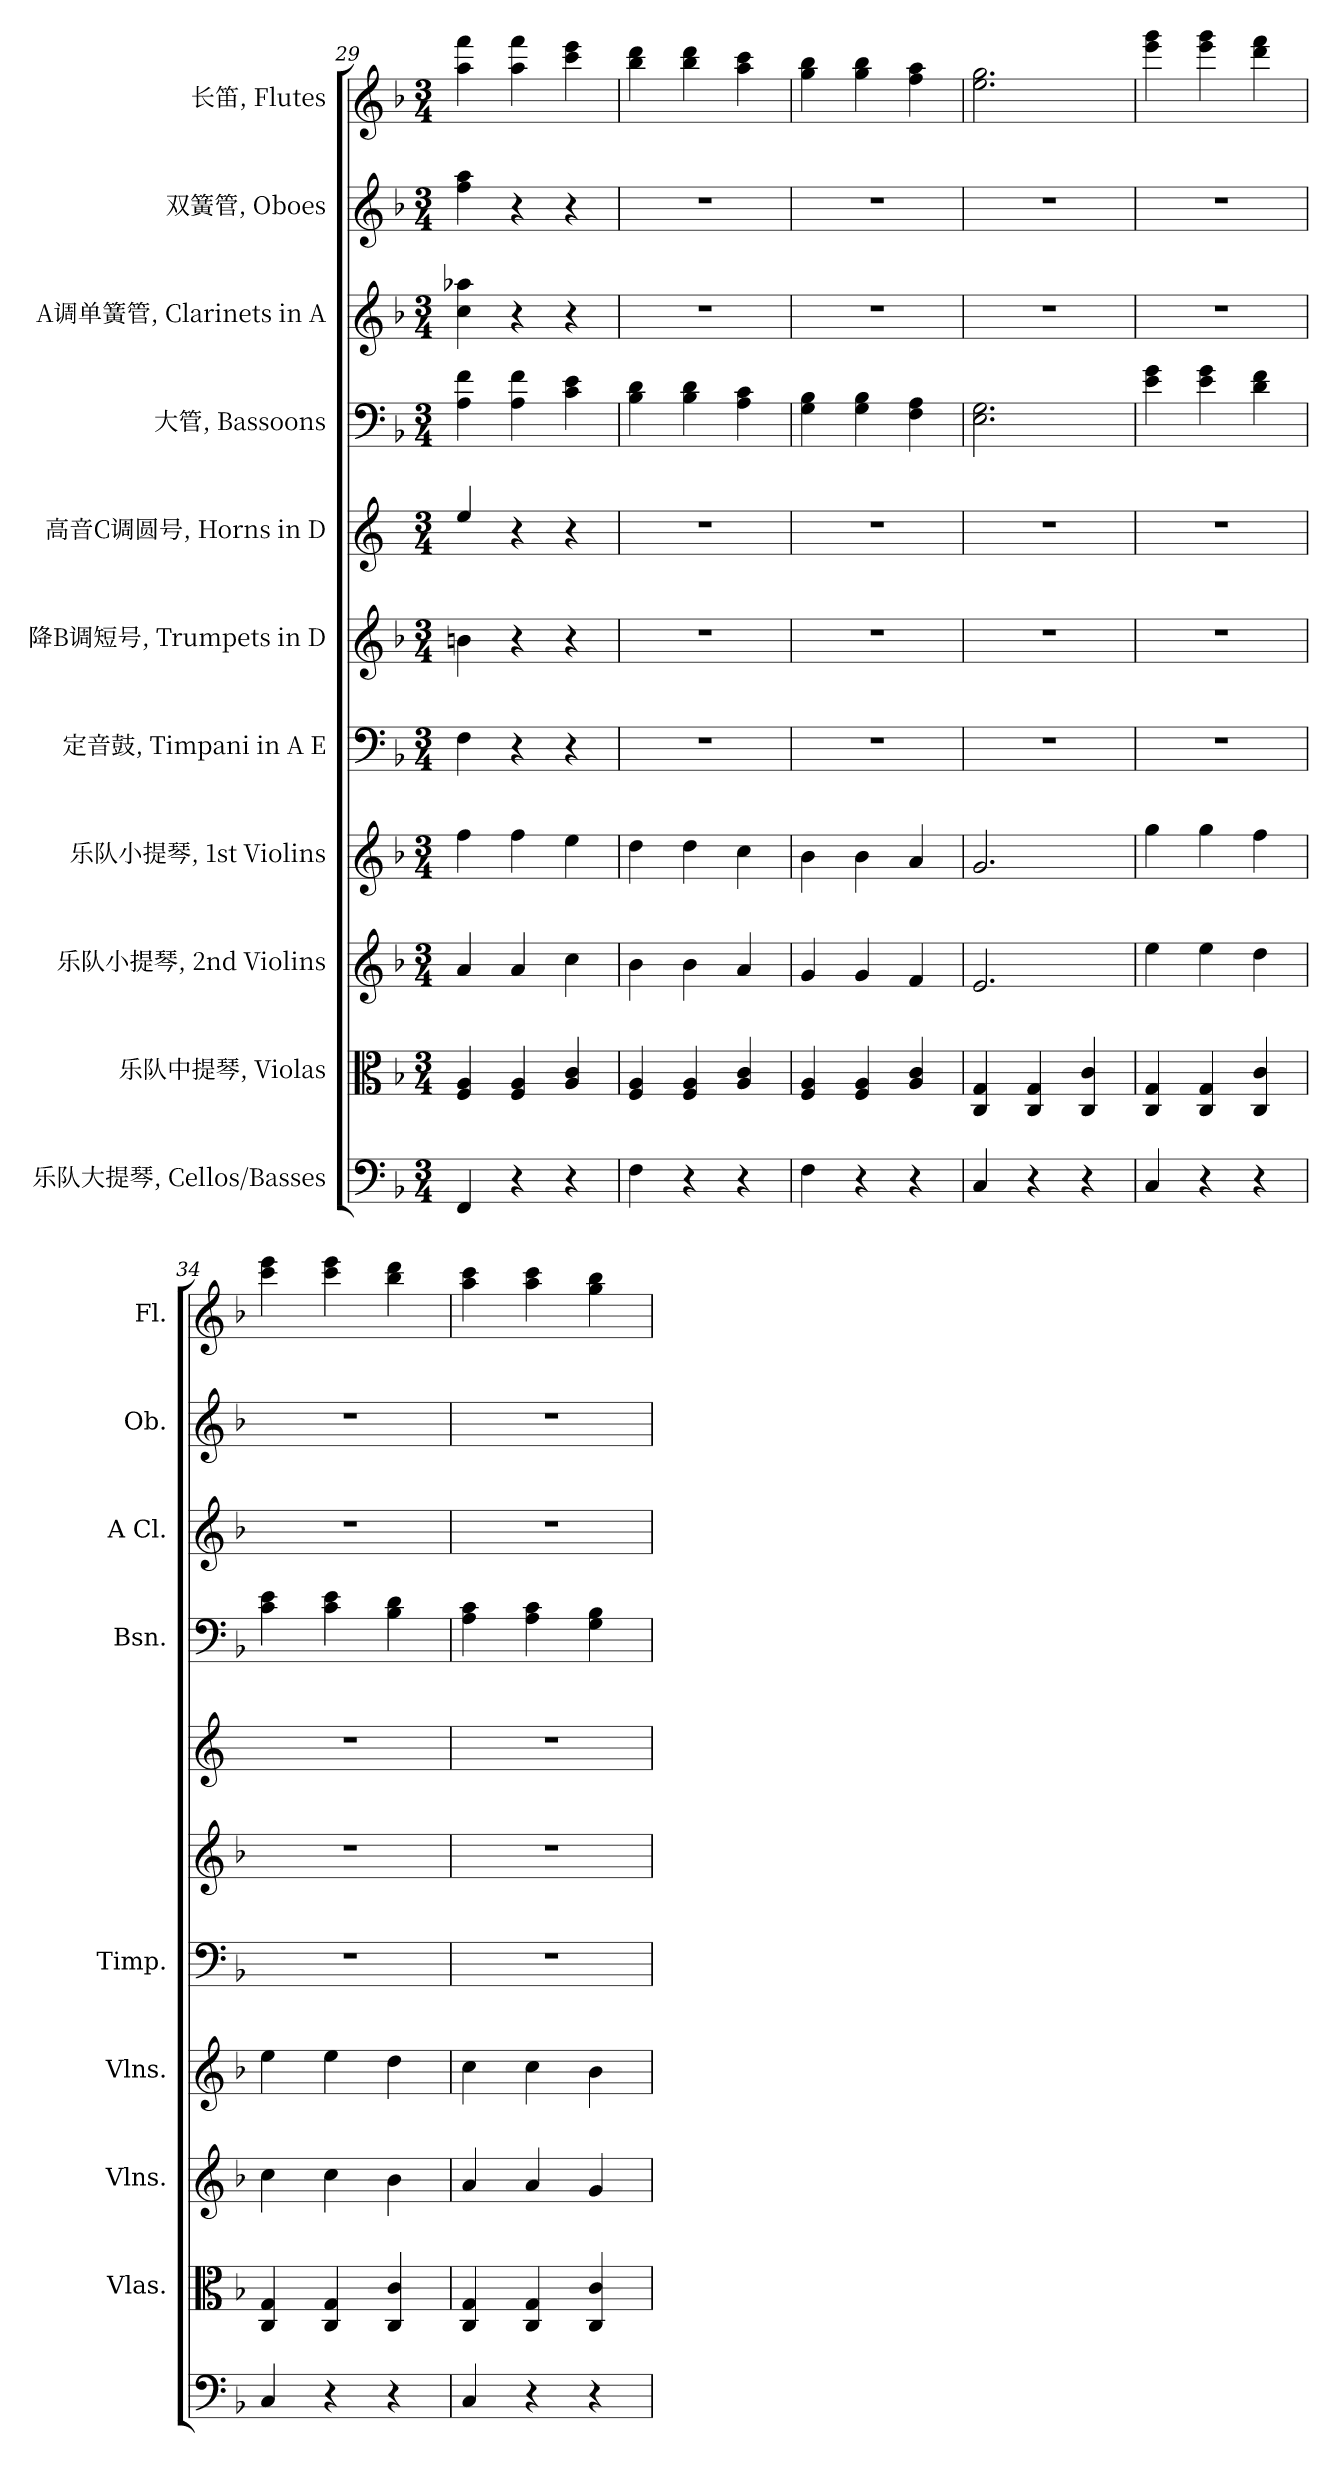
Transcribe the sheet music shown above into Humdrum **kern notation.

**kern	**kern	**kern	**kern	**kern	**kern	**kern	**kern	**kern	**kern	**kern
*part11	*part10	*part9	*part8	*part7	*part6	*part5	*part4	*part3	*part2	*part1
*staff11	*staff10	*staff9	*staff8	*staff7	*staff6	*staff5	*staff4	*staff3	*staff2	*staff1
*I"乐队大提琴, Cellos/Basses	*I"乐队中提琴, Violas	*I"乐队小提琴, 2nd Violins	*I"乐队小提琴, 1st Violins	*I"定音鼓, Timpani in A E	*I"降B调短号, Trumpets in D	*I"高音C调圆号, Horns in D	*I"大管, Bassoons	*I"A调单簧管, Clarinets in A	*I"双簧管, Oboes	*I"长笛, Flutes
*	*I'Vlas.	*I'Vlns.	*I'Vlns.	*I'Timp.	*	*	*I'Bsn.	*I'A Cl.	*I'Ob.	*I'Fl.
*clefF4	*clefC3	*clefG2	*clefG2	*clefF4	*clefG2	*clefG2	*clefF4	*clefG2	*clefG2	*clefG2
*	*	*	*	*	*ITrd1c2	*ITrd4c7	*	*ITrd2c3	*	*
*k[b-]	*k[b-]	*k[b-]	*k[b-]	*k[b-]	*k[b-e-a-]	*k[b-]	*k[b-]	*k[f#c#]	*k[b-]	*k[b-]
*M3/4	*M3/4	*M3/4	*M3/4	*M3/4	*M3/4	*M3/4	*M3/4	*M3/4	*M3/4	*M3/4
=29	=29	=29	=29	=29	=29	=29	=29	=29	=29	=29
4FF/	4F/ 4A/	4a/	4ff\	4F\	4an\	4a/	4A\ 4f\	4a\ 4ffn\	4ff\ 4aa\	4aa\ 4fff\
4r	4F/ 4A/	4a/	4ff\	4r	4r	4r	4A\ 4f\	4r	4r	4aa\ 4fff\
4r	4A/ 4c/	4cc\	4ee\	4r	4r	4r	4c\ 4e\	4r	4r	4ccc\ 4eee\
=30	=30	=30	=30	=30	=30	=30	=30	=30	=30	=30
4F\	4F/ 4A/	4b-\	4dd\	2.r	2.r	2.r	4B-\ 4d\	2.r	2.r	4bb-\ 4ddd\
4r	4F/ 4A/	4b-\	4dd\	.	.	.	4B-\ 4d\	.	.	4bb-\ 4ddd\
4r	4A/ 4c/	4a/	4cc\	.	.	.	4A\ 4c\	.	.	4aa\ 4ccc\
!!LO:PB:g=z
=31	=31	=31	=31	=31	=31	=31	=31	=31	=31	=31
4F\	4F/ 4A/	4g/	4b-\	2.r	2.r	2.r	4G\ 4B-\	2.r	2.r	4gg\ 4bb-\
4r	4F/ 4A/	4g/	4b-\	.	.	.	4G\ 4B-\	.	.	4gg\ 4bb-\
4r	4A/ 4c/	4f/	4a/	.	.	.	4F\ 4A\	.	.	4ff\ 4aa\
=32	=32	=32	=32	=32	=32	=32	=32	=32	=32	=32
4C/	4C/ 4G/	2.e/	2.g/	2.r	2.r	2.r	2.E\ 2.G\	2.r	2.r	2.ee\ 2.gg\
4r	4C/ 4G/	.	.	.	.	.	.	.	.	.
4r	4C/ 4c/	.	.	.	.	.	.	.	.	.
=33	=33	=33	=33	=33	=33	=33	=33	=33	=33	=33
4C/	4C/ 4G/	4ee\	4gg\	2.r	2.r	2.r	4e\ 4g\	2.r	2.r	4eee\ 4ggg\
4r	4C/ 4G/	4ee\	4gg\	.	.	.	4e\ 4g\	.	.	4eee\ 4ggg\
4r	4C/ 4c/	4dd\	4ff\	.	.	.	4d\ 4f\	.	.	4ddd\ 4fff\
=34	=34	=34	=34	=34	=34	=34	=34	=34	=34	=34
4C/	4C/ 4G/	4cc\	4ee\	2.r	2.r	2.r	4c\ 4e\	2.r	2.r	4ccc\ 4eee\
4r	4C/ 4G/	4cc\	4ee\	.	.	.	4c\ 4e\	.	.	4ccc\ 4eee\
4r	4C/ 4c/	4b-\	4dd\	.	.	.	4B-\ 4d\	.	.	4bb-\ 4ddd\
=35	=35	=35	=35	=35	=35	=35	=35	=35	=35	=35
4C/	4C/ 4G/	4a/	4cc\	2.r	2.r	2.r	4A\ 4c\	2.r	2.r	4aa\ 4ccc\
4r	4C/ 4G/	4a/	4cc\	.	.	.	4A\ 4c\	.	.	4aa\ 4ccc\
4r	4C/ 4c/	4g/	4b-\	.	.	.	4G\ 4B-\	.	.	4gg\ 4bb-\
=	=	=	=	=	=	=	=	=	=	=
*-	*-	*-	*-	*-	*-	*-	*-	*-	*-	*-
